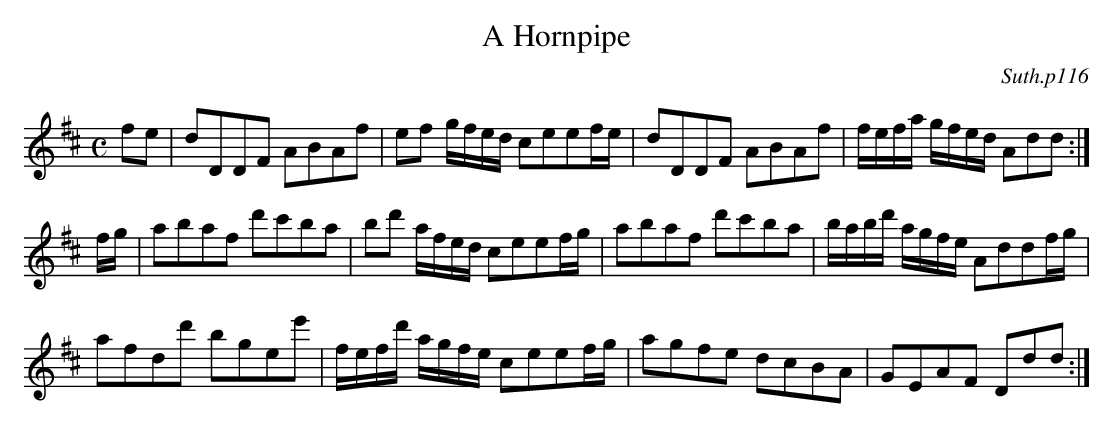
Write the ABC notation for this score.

X:1
T:A Hornpipe
C:Suth.p116
M:C
L:1/8
K:D
fe|dDDF ABAf|ef g/f/e/d/ ceef/e/|dDDF ABAf|f/e/f/a/ g/f/e/d/ Add:|
f/g/|abaf d'c'ba|bd' a/f/e/d/ ceef/g/|abaf d'c'ba|b/a/b/d'/ a/g/f/e/ Addf/g/|
afdd' bgee'|f/e/f/d'/ a/g/f/e/ ceef/g/|agfe dcBA|GEAF Ddd:|
